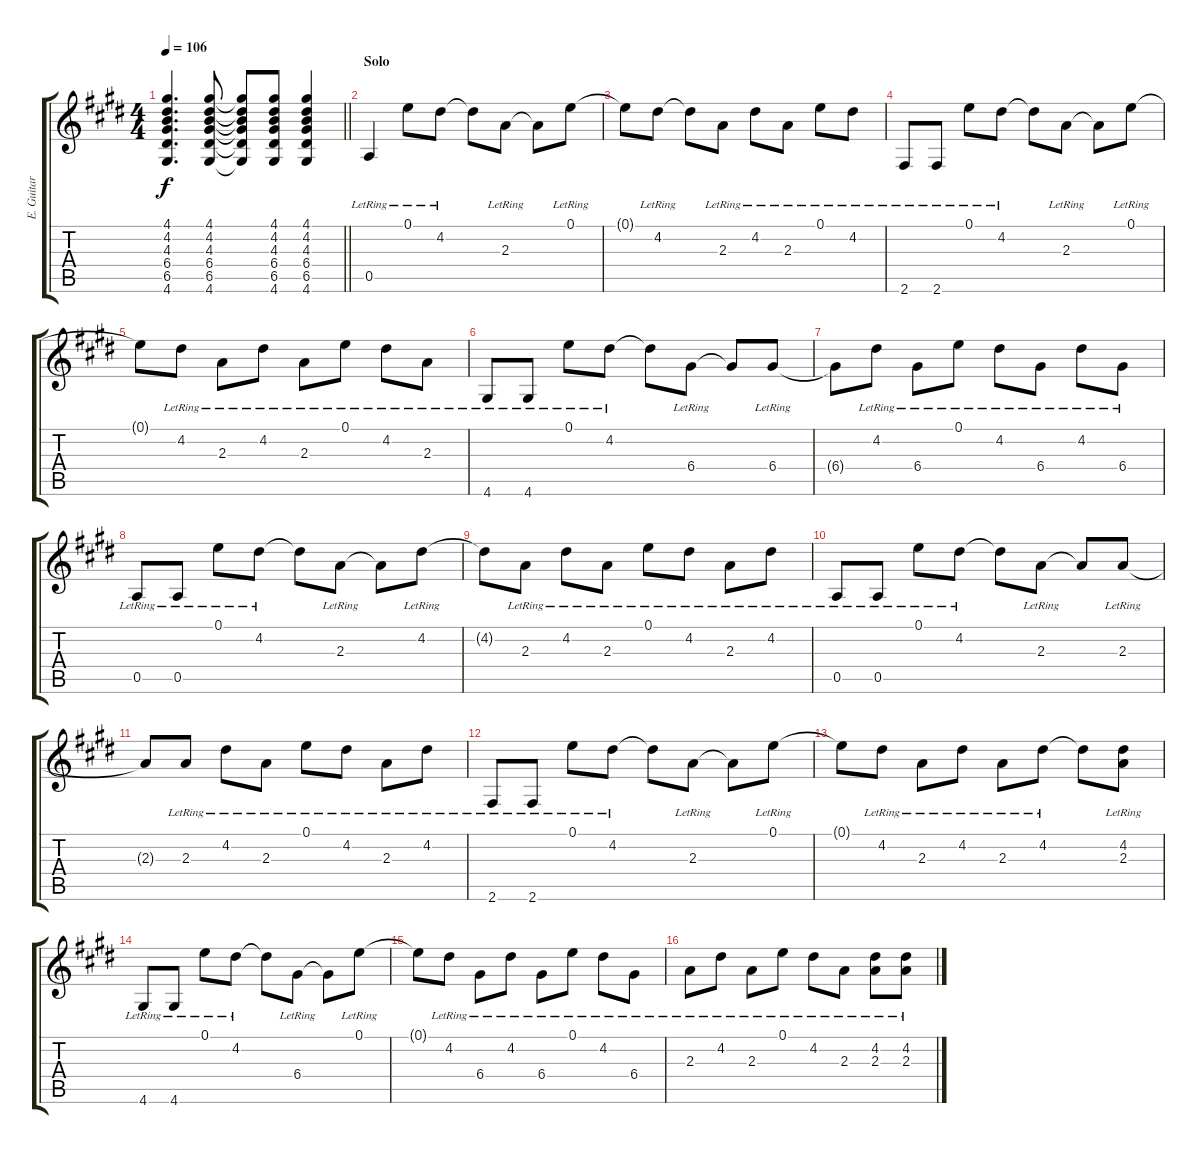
\track ("E. Guitar I" "E. Guitar ") {instrument overdrivenguitar}
\staff {score tabs}
\tuning (E4 B3 G3 D3 A2 E2) {hide}
\ts (4 4)
\tempo 106
\clef g2
\barLineRight lightlight
\ks e
(4.1 4.2 4.3 6.4 6.5 4.6).4{d dy f} (4.1 4.2 4.3 6.4 6.5 4.6).8 (4.1{t} 4.2{t} 4.3{t} 6.4{t} 6.5{t} 4.6{t}).8 (4.1 4.2 4.3 6.4 6.5 4.6).8 (4.1 4.2 4.3 6.4 6.5 4.6).4 |
\section ("" "Solo")
0.5{lr}.4 0.1{lr}.8 4.2{lr}.8 4.2{t}.8 2.3{lr}.8 2.3{t}.8 0.1{lr}.8 |
0.1{t}.8 4.2{lr}.8 4.2{t}.8 2.3{lr}.8 4.2{lr}.8 2.3{lr}.8 0.1{lr}.8 4.2{lr}.8 |
2.6{lr}.8 2.6{lr}.8 0.1{lr}.8 4.2{lr}.8 4.2{t}.8 2.3{lr}.8 2.3{t}.8 0.1{lr}.8 |
0.1{t}.8 4.2{lr}.8 2.3{lr}.8 4.2{lr}.8 2.3{lr}.8 0.1{lr}.8 4.2{lr}.8 2.3{lr}.8 |
4.6{lr}.8 4.6{lr}.8 0.1{lr}.8 4.2{lr}.8 4.2{t}.8 6.4{lr}.8 6.4{t}.8 6.4{lr}.8 |
6.4{t}.8 4.2{lr}.8 6.4{lr}.8 0.1{lr}.8 4.2{lr}.8 6.4{lr}.8 4.2{lr}.8 6.4{lr}.8 |
0.5{lr}.8 0.5{lr}.8 0.1{lr}.8 4.2{lr}.8 4.2{t}.8 2.3{lr}.8 2.3{t}.8 4.2{lr}.8 |
4.2{t}.8 2.3{lr}.8 4.2{lr}.8 2.3{lr}.8 0.1{lr}.8 4.2{lr}.8 2.3{lr}.8 4.2{lr}.8 |
0.5{lr}.8 0.5{lr}.8 0.1{lr}.8 4.2{lr}.8 4.2{t}.8 2.3{lr}.8 2.3{t}.8 2.3{lr}.8 |
2.3{t}.8 2.3{lr}.8 4.2{lr}.8 2.3{lr}.8 0.1{lr}.8 4.2{lr}.8 2.3{lr}.8 4.2{lr}.8 |
2.6{lr}.8 2.6{lr}.8 0.1{lr}.8 4.2{lr}.8 4.2{t}.8 2.3{lr}.8 2.3{t}.8 0.1{lr}.8 |
0.1{t}.8 4.2{lr}.8 2.3{lr}.8 4.2{lr}.8 2.3{lr}.8 4.2{lr}.8 4.2{t}.8 (4.2{lr} 2.3{lr}).8 |
4.6{lr}.8 4.6{lr}.8 0.1{lr}.8 4.2{lr}.8 4.2{t}.8 6.4{lr}.8 6.4{t}.8 0.1{lr}.8 |
0.1{t}.8 4.2{lr}.8 6.4{lr}.8 4.2{lr}.8 6.4{lr}.8 0.1{lr}.8 4.2{lr}.8 6.4{lr}.8 |
2.3{lr}.8 4.2{lr}.8 2.3{lr}.8 0.1{lr}.8 4.2{lr}.8 2.3{lr}.8 (4.2{lr} 2.3{lr}).8 (4.2{lr} 2.3{lr}).8
